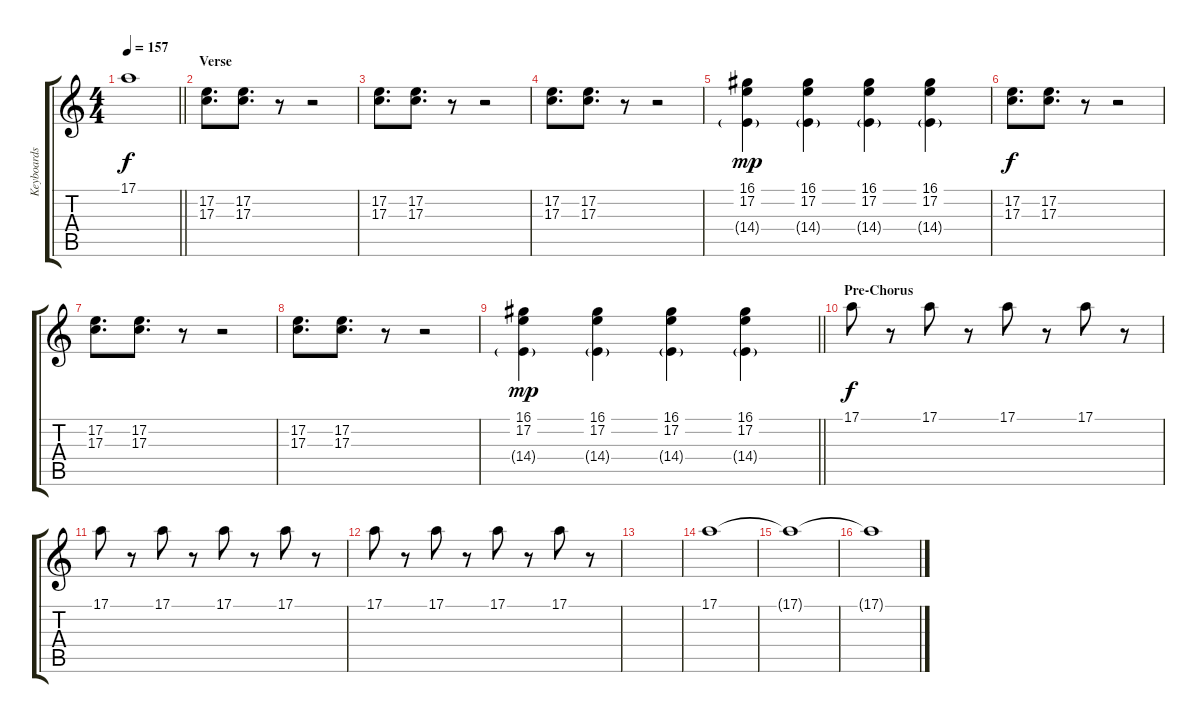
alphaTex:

\track ("Keyboards" "Keyboards") {instrument rockorgan}
\staff {score tabs}
\tuning (E4 B3 G3 D3 A2 E2) {hide}
\ts (4 4)
\tempo 157
\clef g2
\barLineRight lightlight
\ks c
17.1{t}.1{dy f} |
\section ("" "Verse")
(17.2 17.3).8{d volume 7} (17.2 17.3).8{d} r.8 r.2 |
(17.2 17.3).8{d} (17.2 17.3).8{d} r.8 r.2 |
(17.2 17.3).8{d} (17.2 17.3).8{d} r.8 r.2 |
(16.1 17.2 14.4{g}).4{dy mp} (16.1 17.2 14.4{g}).4 (16.1 17.2 14.4{g}).4 (16.1 17.2 14.4{g}).4 |
(17.2 17.3).8{d dy f} (17.2 17.3).8{d} r.8 r.2 |
(17.2 17.3).8{d} (17.2 17.3).8{d} r.8 r.2 |
(17.2 17.3).8{d} (17.2 17.3).8{d} r.8 r.2 |
\barLineRight lightlight
(16.1 17.2 14.4{g}).4{dy mp} (16.1 17.2 14.4{g}).4 (16.1 17.2 14.4{g}).4 (16.1 17.2 14.4{g}).4 |
\section ("" "Pre-Chorus")
17.1.8{dy f volume 4} r.8 17.1.8 r.8 17.1.8 r.8 17.1.8 r.8 |
17.1.8 r.8 17.1.8 r.8 17.1.8 r.8 17.1.8 r.8 |
17.1.8 r.8 17.1.8 r.8 17.1.8 r.8 17.1.8 r.8 |
|
17.1.1 |
17.1{t}.1 |
17.1{t}.1
